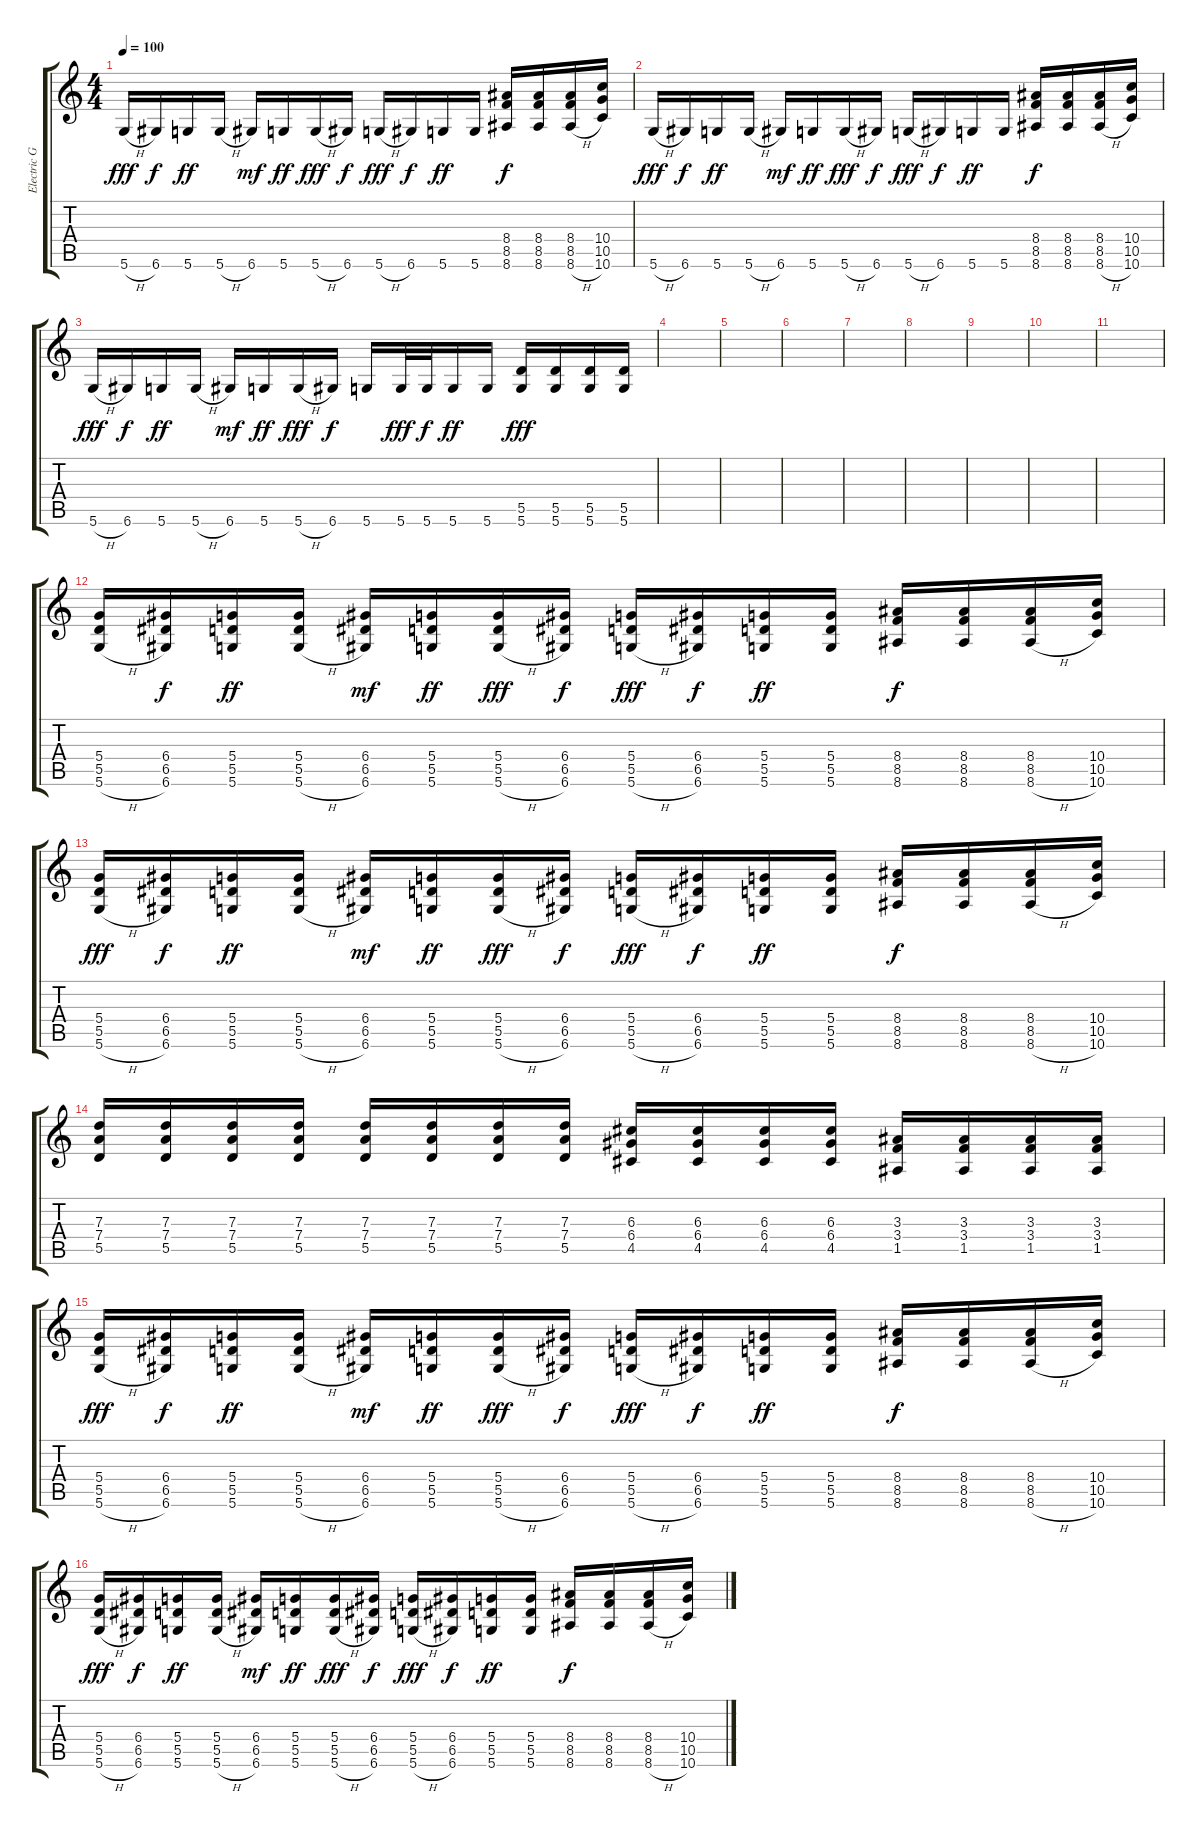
\track ("Electric Guitar 1" "Electric G") {instrument distortionguitar}
\staff {score tabs}
\tuning (E4 B3 G3 D3 A2 D2) {hide}
\ts (4 4)
\tempo 100
\clef g2
\ks c
5.6{h}.16{dy fff} 6.6.16{dy f} 5.6.16{dy ff} 5.6{h}.16 6.6.16{dy mf} 5.6.16{dy ff} 5.6{h}.16{dy fff} 6.6.16{dy f} 5.6{h}.16{dy fff} 6.6.16{dy f} 5.6.16{dy ff} 5.6.16 (8.4 8.5 8.6).16{dy f} (8.4 8.5 8.6).16 (8.4 8.5 8.6{h}).16 (10.4 10.5 10.6).16 |
5.6{h}.16{dy fff} 6.6.16{dy f} 5.6.16{dy ff} 5.6{h}.16 6.6.16{dy mf} 5.6.16{dy ff} 5.6{h}.16{dy fff} 6.6.16{dy f} 5.6{h}.16{dy fff} 6.6.16{dy f} 5.6.16{dy ff} 5.6.16 (8.4 8.5 8.6).16{dy f} (8.4 8.5 8.6).16 (8.4 8.5 8.6{h}).16 (10.4 10.5 10.6).16 |
5.6{h}.16{dy fff} 6.6.16{dy f} 5.6.16{dy ff} 5.6{h}.16 6.6.16{dy mf} 5.6.16{dy ff} 5.6{h}.16{dy fff} 6.6.16{dy f} 5.6.16 5.6.32{dy fff} 5.6.32{dy f} 5.6.16{dy ff} 5.6.16 (5.5 5.6).16{dy fff} (5.5 5.6).16 (5.5 5.6).16 (5.5 5.6).16 |
|
|
|
|
|
|
|
|
(5.4 5.5 5.6{h}).16 (6.4 6.5 6.6).16{dy f} (5.4 5.5 5.6).16{dy ff} (5.4 5.5 5.6{h}).16 (6.4 6.5 6.6).16{dy mf} (5.4 5.5 5.6).16{dy ff} (5.4 5.5 5.6{h}).16{dy fff} (6.4 6.5 6.6).16{dy f} (5.4 5.5 5.6{h}).16{dy fff} (6.4 6.5 6.6).16{dy f} (5.4 5.5 5.6).16{dy ff} (5.4 5.5 5.6).16 (8.4 8.5 8.6).16{dy f} (8.4 8.5 8.6).16 (8.4 8.5 8.6{h}).16 (10.4 10.5 10.6).16 |
(5.4 5.5 5.6{h}).16{dy fff} (6.4 6.5 6.6).16{dy f} (5.4 5.5 5.6).16{dy ff} (5.4 5.5 5.6{h}).16 (6.4 6.5 6.6).16{dy mf} (5.4 5.5 5.6).16{dy ff} (5.4 5.5 5.6{h}).16{dy fff} (6.4 6.5 6.6).16{dy f} (5.4 5.5 5.6{h}).16{dy fff} (6.4 6.5 6.6).16{dy f} (5.4 5.5 5.6).16{dy ff} (5.4 5.5 5.6).16 (8.4 8.5 8.6).16{dy f} (8.4 8.5 8.6).16 (8.4 8.5 8.6{h}).16 (10.4 10.5 10.6).16 |
(7.3 7.4 5.5).16 (7.3 7.4 5.5).16 (7.3 7.4 5.5).16 (7.3 7.4 5.5).16 (7.3 7.4 5.5).16 (7.3 7.4 5.5).16 (7.3 7.4 5.5).16 (7.3 7.4 5.5).16 (6.3 6.4 4.5).16 (6.3 6.4 4.5).16 (6.3 6.4 4.5).16 (6.3 6.4 4.5).16 (3.3 3.4 1.5).16 (3.3 3.4 1.5).16 (3.3 3.4 1.5).16 (3.3 3.4 1.5).16 |
(5.4 5.5 5.6{h}).16{dy fff} (6.4 6.5 6.6).16{dy f} (5.4 5.5 5.6).16{dy ff} (5.4 5.5 5.6{h}).16 (6.4 6.5 6.6).16{dy mf} (5.4 5.5 5.6).16{dy ff} (5.4 5.5 5.6{h}).16{dy fff} (6.4 6.5 6.6).16{dy f} (5.4 5.5 5.6{h}).16{dy fff} (6.4 6.5 6.6).16{dy f} (5.4 5.5 5.6).16{dy ff} (5.4 5.5 5.6).16 (8.4 8.5 8.6).16{dy f} (8.4 8.5 8.6).16 (8.4 8.5 8.6{h}).16 (10.4 10.5 10.6).16 |
(5.4 5.5 5.6{h}).16{dy fff} (6.4 6.5 6.6).16{dy f} (5.4 5.5 5.6).16{dy ff} (5.4 5.5 5.6{h}).16 (6.4 6.5 6.6).16{dy mf} (5.4 5.5 5.6).16{dy ff} (5.4 5.5 5.6{h}).16{dy fff} (6.4 6.5 6.6).16{dy f} (5.4 5.5 5.6{h}).16{dy fff} (6.4 6.5 6.6).16{dy f} (5.4 5.5 5.6).16{dy ff} (5.4 5.5 5.6).16 (8.4 8.5 8.6).16{dy f} (8.4 8.5 8.6).16 (8.4 8.5 8.6{h}).16 (10.4 10.5 10.6).16
